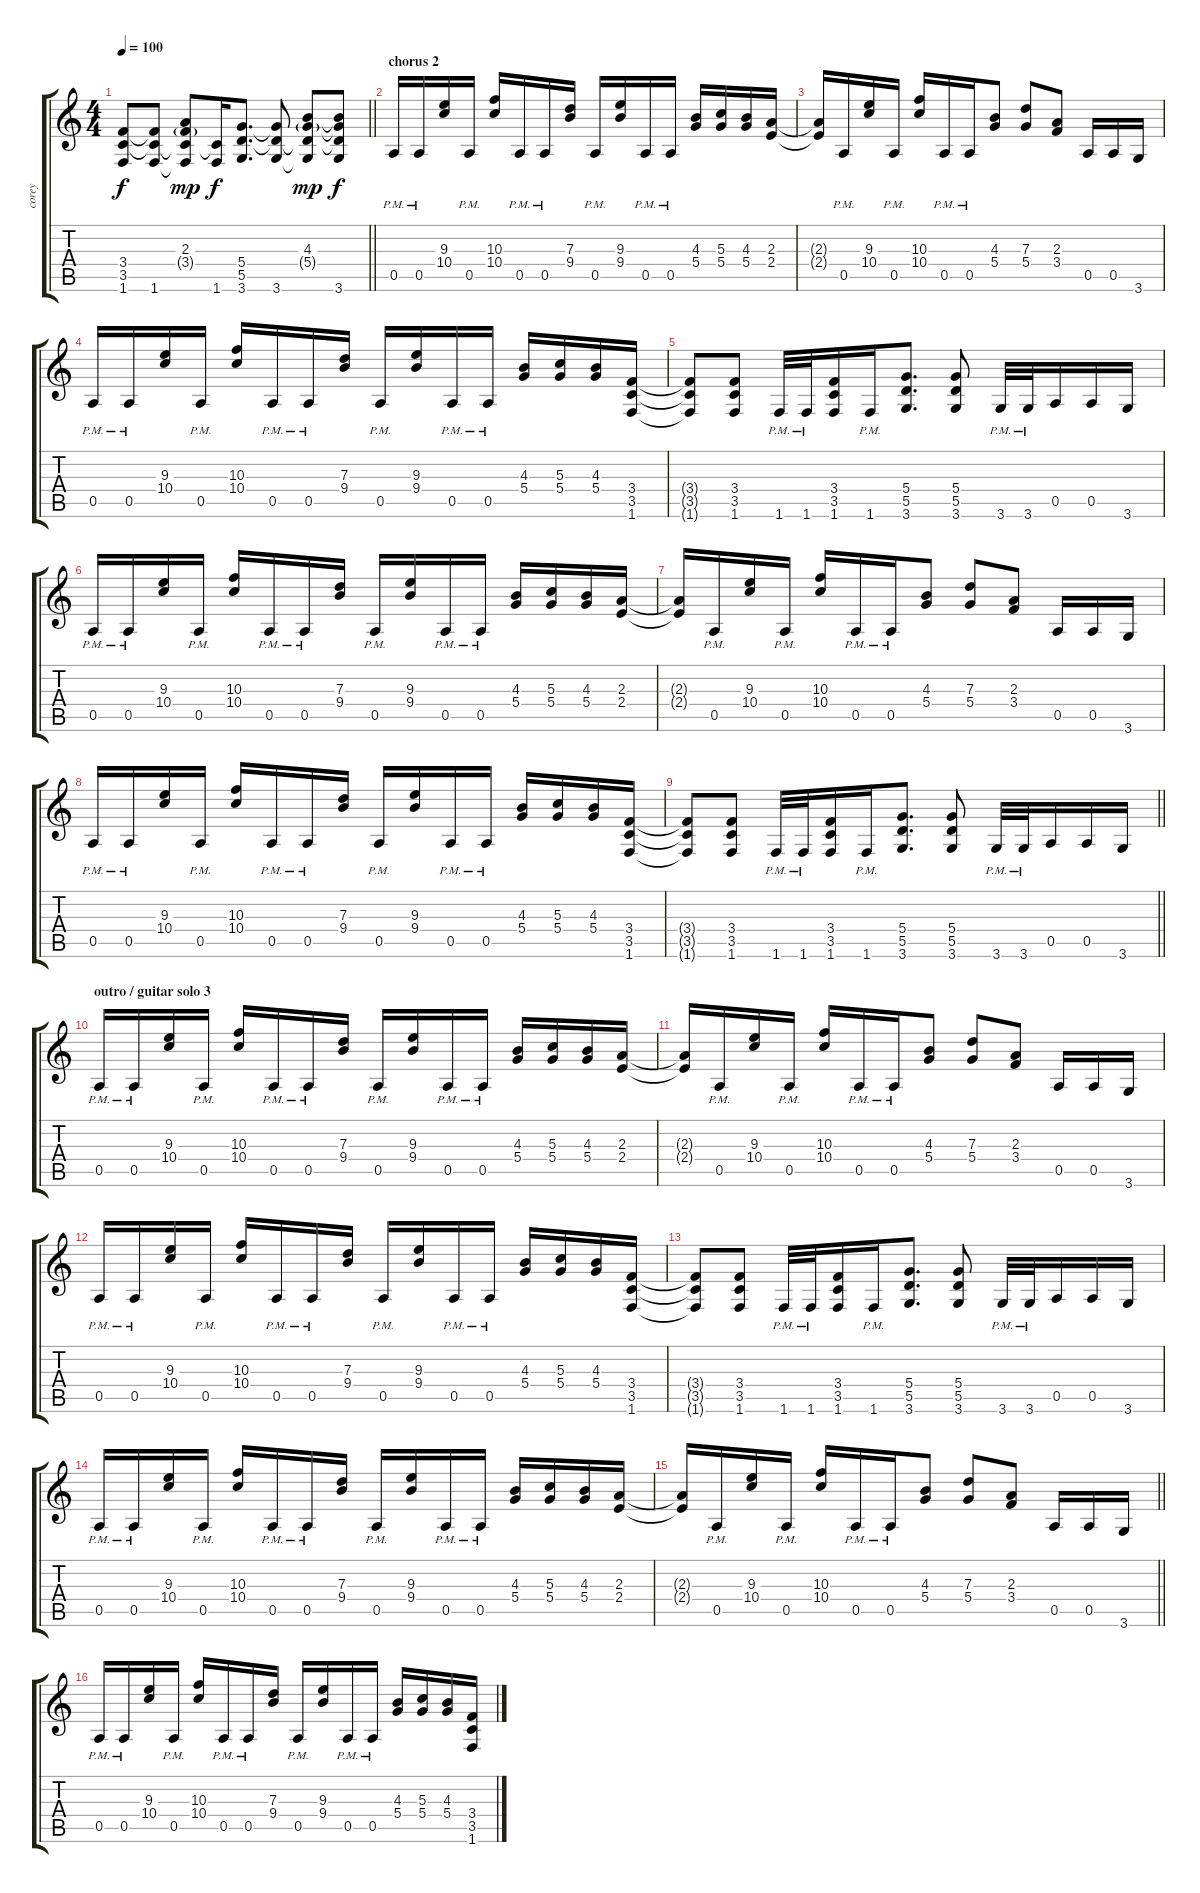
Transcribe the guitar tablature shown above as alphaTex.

\track ("corey" "corey") {instrument distortionguitar}
\staff {score tabs}
\tuning (E4 B3 G3 D3 A2 E2) {hide}
\ts (4 4)
\tempo 100
\clef g2
\barLineRight lightlight
\ks c
(3.4{t} 3.5{t} 1.6{t}).8{dy f} (3.4{t} 3.5{t} 1.6).8 (2.3 3.4{g} 3.5{t} 1.6{t}).8{dy mp} (3.5{t} 1.6).16{dy f} (5.4 5.5 3.6).8{d} (5.4{t} 5.5{t} 3.6).8 (4.3 5.4{g} 5.5{t} 3.6{t}).8{dy mp} (4.3{t} 5.4{t} 5.5{t} 3.6).8{dy f} |
\section ("" "chorus 2")
0.5{pm}.16 0.5{pm}.16 (9.3 10.4).16 0.5{pm}.16 (10.3 10.4).16 0.5{pm}.16 0.5{pm}.16 (7.3 9.4).16 0.5{pm}.16 (9.3 9.4).16 0.5{pm}.16 0.5{pm}.16 (4.3 5.4).16 (5.3 5.4).16 (4.3 5.4).16 (2.3 2.4).16 |
(2.3{t} 2.4{t}).16 0.5{pm}.16 (9.3 10.4).16 0.5{pm}.16 (10.3 10.4).16 0.5{pm}.16 0.5{pm}.16 (4.3 5.4).8 (7.3 5.4).8 (2.3 3.4).8 0.5.16 0.5.16 3.6.16 |
0.5{pm}.16 0.5{pm}.16 (9.3 10.4).16 0.5{pm}.16 (10.3 10.4).16 0.5{pm}.16 0.5{pm}.16 (7.3 9.4).16 0.5{pm}.16 (9.3 9.4).16 0.5{pm}.16 0.5{pm}.16 (4.3 5.4).16 (5.3 5.4).16 (4.3 5.4).16 (3.4 3.5 1.6).16 |
(3.4{t} 3.5{t} 1.6{t}).8 (3.4 3.5 1.6).8 1.6{pm}.32 1.6{pm}.32 (3.4 3.5 1.6).16 1.6{pm}.16 (5.4 5.5 3.6).8{d} (5.4 5.5 3.6).8 3.6{pm}.32 3.6{pm}.32 0.5.16 0.5.16 3.6.16 |
0.5{pm}.16 0.5{pm}.16 (9.3 10.4).16 0.5{pm}.16 (10.3 10.4).16 0.5{pm}.16 0.5{pm}.16 (7.3 9.4).16 0.5{pm}.16 (9.3 9.4).16 0.5{pm}.16 0.5{pm}.16 (4.3 5.4).16 (5.3 5.4).16 (4.3 5.4).16 (2.3 2.4).16 |
(2.3{t} 2.4{t}).16 0.5{pm}.16 (9.3 10.4).16 0.5{pm}.16 (10.3 10.4).16 0.5{pm}.16 0.5{pm}.16 (4.3 5.4).8 (7.3 5.4).8 (2.3 3.4).8 0.5.16 0.5.16 3.6.16 |
0.5{pm}.16 0.5{pm}.16 (9.3 10.4).16 0.5{pm}.16 (10.3 10.4).16 0.5{pm}.16 0.5{pm}.16 (7.3 9.4).16 0.5{pm}.16 (9.3 9.4).16 0.5{pm}.16 0.5{pm}.16 (4.3 5.4).16 (5.3 5.4).16 (4.3 5.4).16 (3.4 3.5 1.6).16 |
\barLineRight lightlight
(3.4{t} 3.5{t} 1.6{t}).8 (3.4 3.5 1.6).8 1.6{pm}.32 1.6{pm}.32 (3.4 3.5 1.6).16 1.6{pm}.16 (5.4 5.5 3.6).8{d} (5.4 5.5 3.6).8 3.6{pm}.32 3.6{pm}.32 0.5.16 0.5.16 3.6.16 |
\section ("" "outro / guitar solo 3")
0.5{pm}.16 0.5{pm}.16 (9.3 10.4).16 0.5{pm}.16 (10.3 10.4).16 0.5{pm}.16 0.5{pm}.16 (7.3 9.4).16 0.5{pm}.16 (9.3 9.4).16 0.5{pm}.16 0.5{pm}.16 (4.3 5.4).16 (5.3 5.4).16 (4.3 5.4).16 (2.3 2.4).16 |
(2.3{t} 2.4{t}).16 0.5{pm}.16 (9.3 10.4).16 0.5{pm}.16 (10.3 10.4).16 0.5{pm}.16 0.5{pm}.16 (4.3 5.4).8 (7.3 5.4).8 (2.3 3.4).8 0.5.16 0.5.16 3.6.16 |
0.5{pm}.16 0.5{pm}.16 (9.3 10.4).16 0.5{pm}.16 (10.3 10.4).16 0.5{pm}.16 0.5{pm}.16 (7.3 9.4).16 0.5{pm}.16 (9.3 9.4).16 0.5{pm}.16 0.5{pm}.16 (4.3 5.4).16 (5.3 5.4).16 (4.3 5.4).16 (3.4 3.5 1.6).16 |
(3.4{t} 3.5{t} 1.6{t}).8 (3.4 3.5 1.6).8 1.6{pm}.32 1.6{pm}.32 (3.4 3.5 1.6).16 1.6{pm}.16 (5.4 5.5 3.6).8{d} (5.4 5.5 3.6).8 3.6{pm}.32 3.6{pm}.32 0.5.16 0.5.16 3.6.16 |
0.5{pm}.16 0.5{pm}.16 (9.3 10.4).16 0.5{pm}.16 (10.3 10.4).16 0.5{pm}.16 0.5{pm}.16 (7.3 9.4).16 0.5{pm}.16 (9.3 9.4).16 0.5{pm}.16 0.5{pm}.16 (4.3 5.4).16 (5.3 5.4).16 (4.3 5.4).16 (2.3 2.4).16 |
\barLineRight lightlight
(2.3{t} 2.4{t}).16 0.5{pm}.16 (9.3 10.4).16 0.5{pm}.16 (10.3 10.4).16 0.5{pm}.16 0.5{pm}.16 (4.3 5.4).8 (7.3 5.4).8 (2.3 3.4).8 0.5.16 0.5.16 3.6.16 |
0.5{pm}.16 0.5{pm}.16 (9.3 10.4).16 0.5{pm}.16 (10.3 10.4).16 0.5{pm}.16 0.5{pm}.16 (7.3 9.4).16 0.5{pm}.16 (9.3 9.4).16 0.5{pm}.16 0.5{pm}.16 (4.3 5.4).16 (5.3 5.4).16 (4.3 5.4).16 (3.4 3.5 1.6).16
